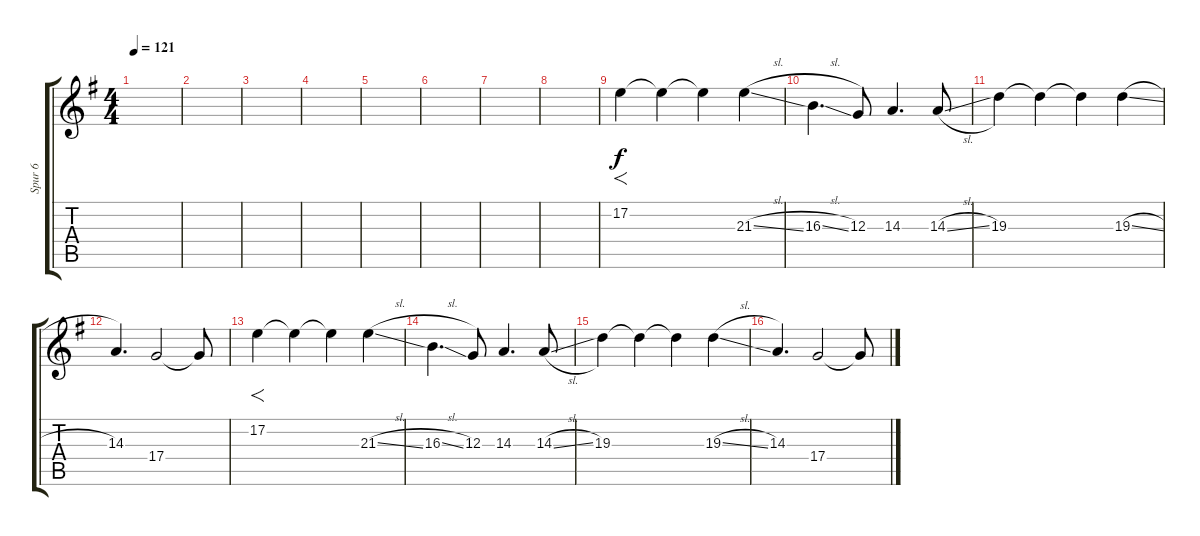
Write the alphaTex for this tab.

\track ("Spur 6" "Spur 6") {instrument choiraahs}
\staff {score tabs}
\tuning (E4 B3 G3 D3 A2 E2) {hide}
\ts (4 4)
\tempo 121
\clef g2
\ks g
|
|
|
|
|
|
|
|
17.2.4{f} 17.2{t}.4 17.2{t}.4 21.3{sl}.4 |
16.3{sl}.4{d} 12.3.8 14.3.4{d} 14.3{sl}.8 |
19.3.4 19.3{t}.4 19.3{t}.4 19.3{sl}.4 |
14.3.4{d} 17.4.2 17.4{t}.8 |
17.2.4{f} 17.2{t}.4 17.2{t}.4 21.3{sl}.4 |
16.3{sl}.4{d} 12.3.8 14.3.4{d} 14.3{sl}.8 |
19.3.4 19.3{t}.4 19.3{t}.4 19.3{sl}.4 |
14.3.4{d} 17.4.2 17.4{t}.8
